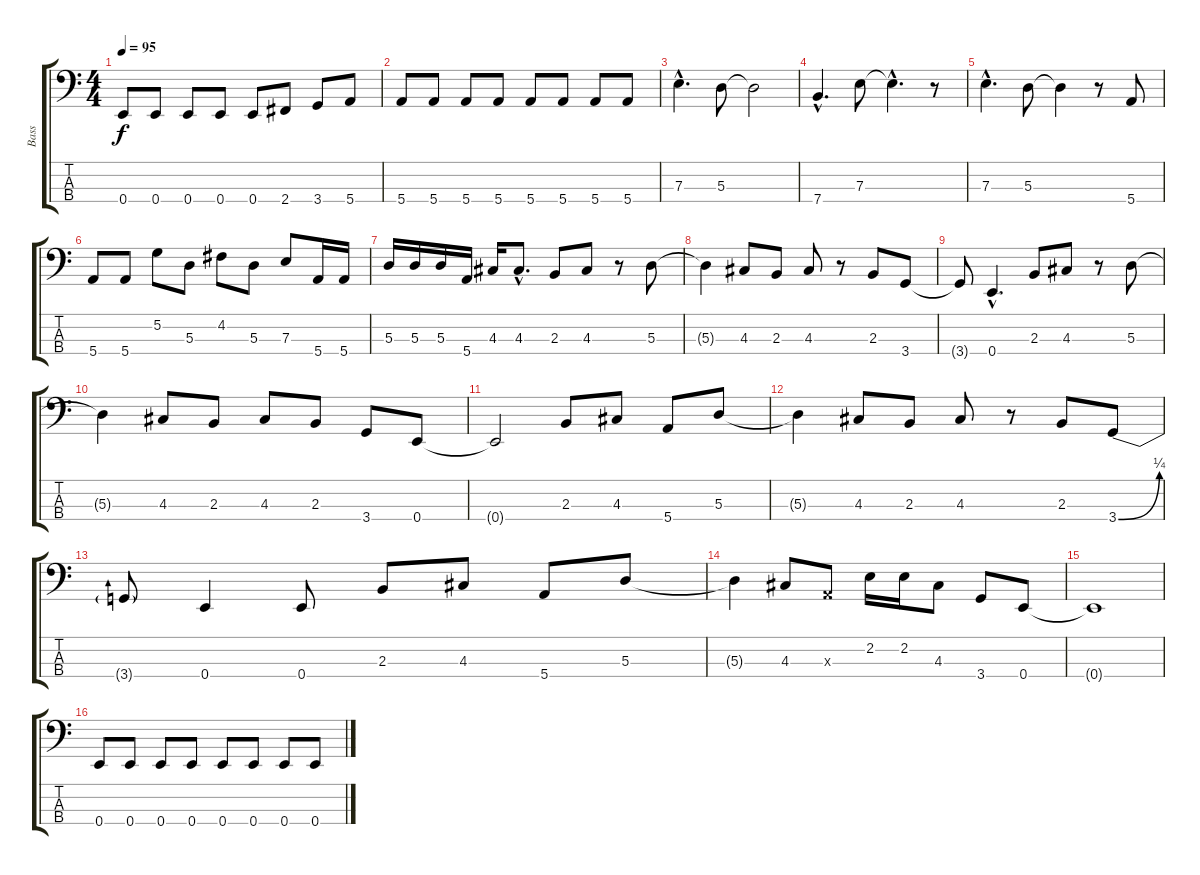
\track ("Bass" "Bass") {instrument electricbassfinger}
\staff {score tabs}
\tuning (G2 D2 A1 E1) {hide}
\ts (4 4)
\tempo 95
\clef f4
\ks c
0.4.8{dy f} 0.4.8 0.4.8 0.4.8 0.4.8 2.4.8 3.4.8 5.4.8 |
5.4.8 5.4.8 5.4.8 5.4.8 5.4.8 5.4.8 5.4.8 5.4.8 |
7.3{hac}.4{d} 5.3.8 5.3{t}.2 |
7.4{hac}.4{d} 7.3.8 7.3{hac t}.4{d} r.8 |
7.3{hac}.4{d} 5.3.8 5.3{t}.4 r.8 5.4.8 |
5.4.8 5.4.8 5.2.8 5.3.8 4.2.8 5.3.8 7.3.8 5.4.16 5.4.16 |
5.3.16 5.3.16 5.3.16 5.4.16 4.3.16 4.3{hac}.8{d} 2.3.8 4.3.8 r.8 5.3.8 |
5.3{t}.4 4.3.8 2.3.8 4.3.8 r.8 2.3.8 3.4.8 |
3.4{t}.8 0.4{hac}.4{d} 2.3.8 4.3.8 r.8 5.3.8 |
5.3{t}.4 4.3.8 2.3.8 4.3.8 2.3.8 3.4.8 0.4.8 |
0.4{t}.2 2.3.8 4.3.8 5.4.8 5.3.8 |
5.3{t}.4 4.3.8 2.3.8 4.3.8 r.8 2.3.8 3.4{be (bend 0 0 60 1)}.8 |
3.4{t}.8 0.4.4 0.4.8 2.3.8 4.3.8 5.4.8 5.3.8 |
5.3{t}.4 4.3.8 0.3{x}.8 2.2.16 2.2.16 4.3.8 3.4.8 0.4.8 |
0.4{t}.1 |
0.4.8 0.4.8 0.4.8 0.4.8 0.4.8 0.4.8 0.4.8 0.4.8
